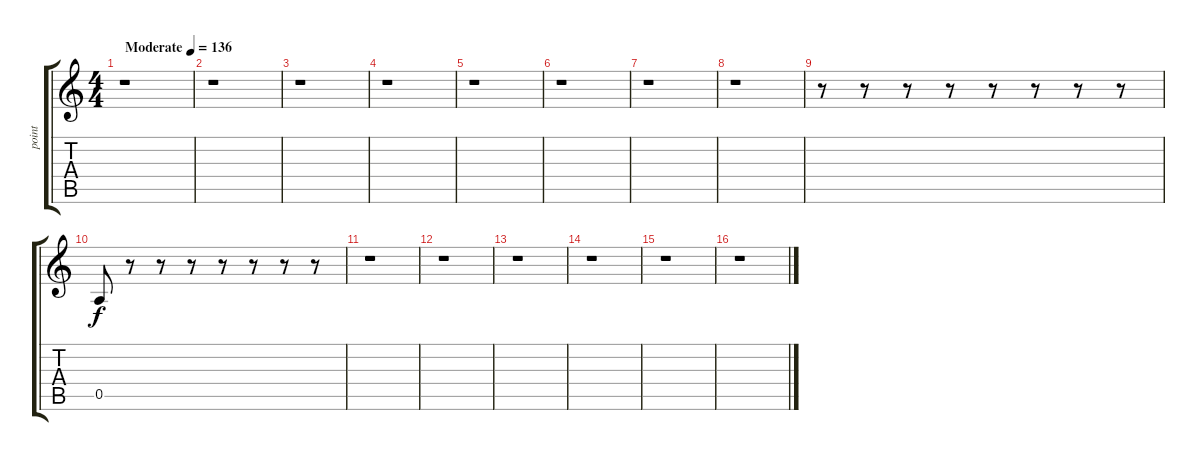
\track ("point" "point") {instrument acousticguitarsteel}
\staff {score tabs}
\tuning (E4 B3 G3 D3 A2 E2) {hide}
\ts (4 4)
\tempo (136 "Moderate")
\clef g2
\ks c
r.1{dy f instrument acousticguitarsteel} |
r.1 |
r.1 |
r.1 |
r.1 |
r.1 |
r.1 |
r.1 |
r.8 r.8 r.8 r.8 r.8 r.8 r.8 r.8 |
0.5.8 r.8 r.8 r.8 r.8 r.8 r.8 r.8 |
r.1 |
r.1 |
r.1 |
r.1 |
r.1 |
r.1
